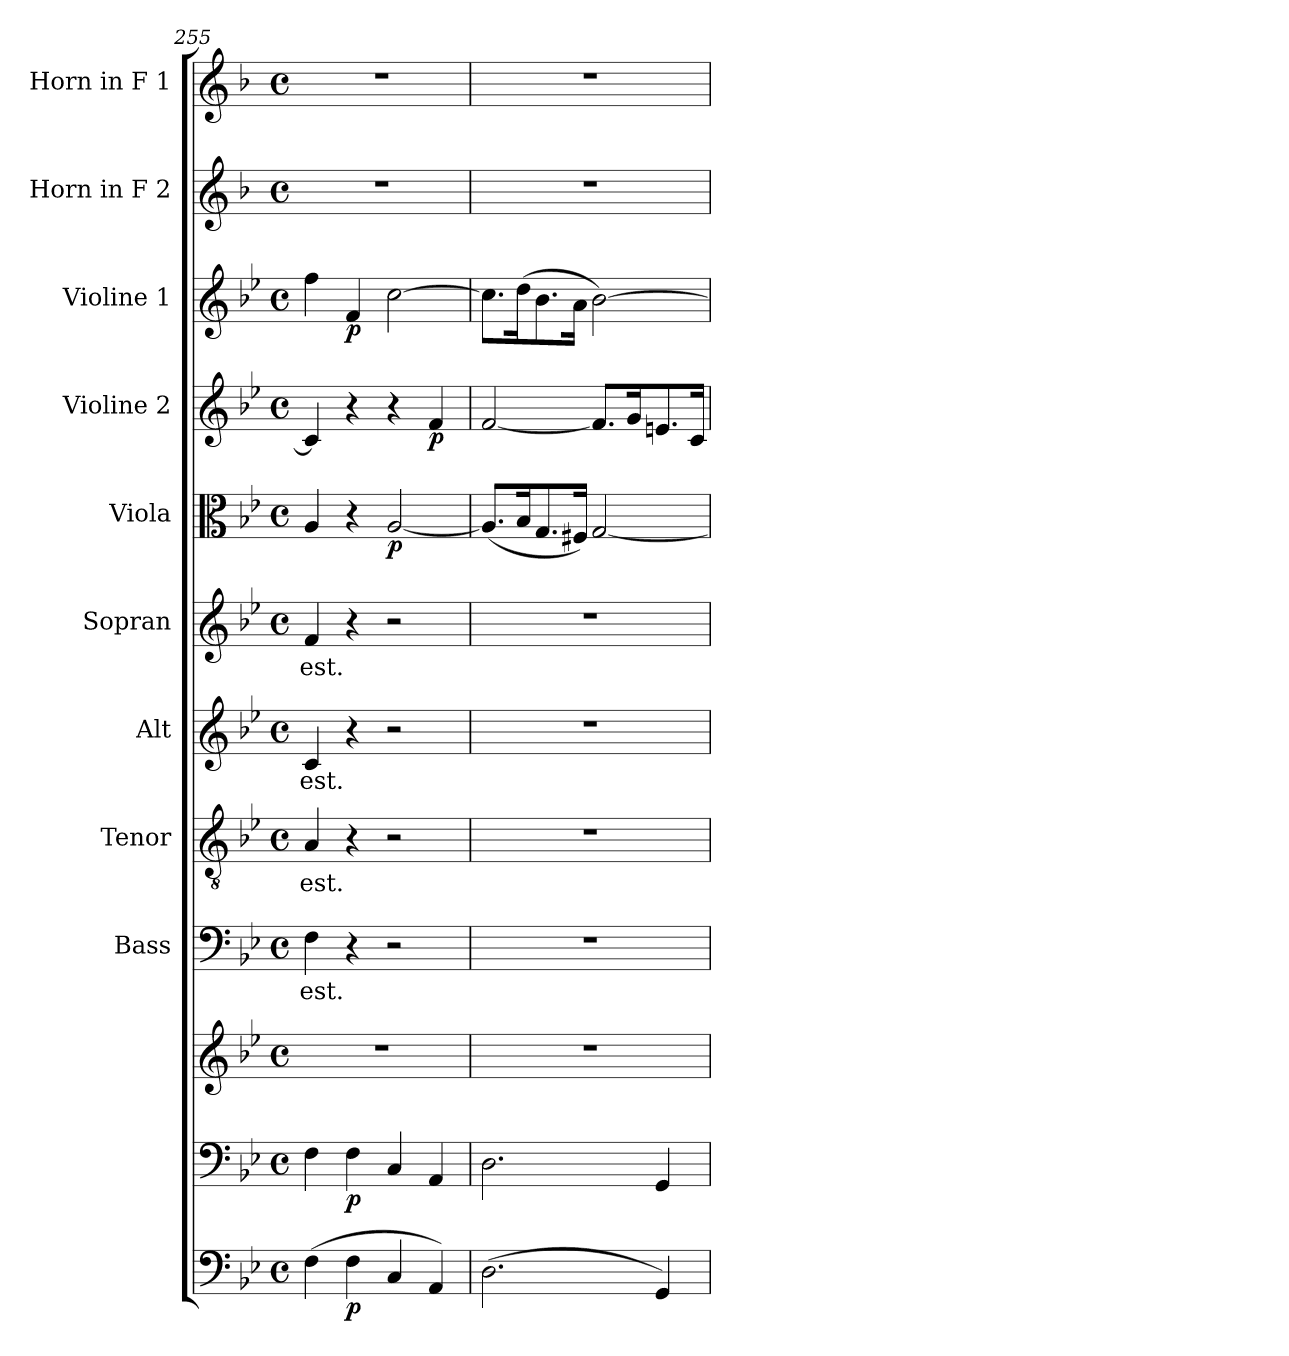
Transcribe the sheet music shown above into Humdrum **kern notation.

**kern	**dynam	**kern	**kern	**dynam	**kern	**text	**kern	**text	**kern	**text	**kern	**text	**kern	**dynam	**kern	**dynam	**kern	**dynam	**kern	**kern
*part11	*part11	*part10	*part10	*part10	*part9	*part9	*part8	*part8	*part7	*part7	*part6	*part6	*part5	*part5	*part4	*part4	*part3	*part3	*part2	*part1
*staff12	*staff12	*staff11	*staff10	*staff10/11	*staff9	*staff9	*staff8	*staff8	*staff7	*staff7	*staff6	*staff6	*staff5	*staff5	*staff4	*staff4	*staff3	*staff3	*staff2	*staff1
*	*	*	*	*	*I"Bass	*	*I"Tenor	*	*I"Alt	*	*I"Sopran	*	*I"Viola	*	*I"Violine 2	*	*I"Violine 1	*	*I"Horn in F 2	*I"Horn in F 1
*	*	*	*	*	*I'B.	*	*I'T.	*	*I'A.	*	*I'S.	*	*I'Vla.	*	*I'Vl. 2	*	*I'Vl. 1	*	*	*
*clefF4	*	*clefF4	*clefG2	*	*clefF4	*	*clefGv2	*	*clefG2	*	*clefG2	*	*clefC3	*	*clefG2	*	*clefG2	*	*clefG2	*clefG2
*ITrd7c12	*	*	*	*	*	*	*	*	*	*	*	*	*	*	*	*	*	*	*ITrd4c7	*ITrd4c7
*k[b-e-]	*	*k[b-e-]	*k[b-e-]	*	*k[b-e-]	*	*k[b-e-]	*	*k[b-e-]	*	*k[b-e-]	*	*k[b-e-]	*	*k[b-e-]	*	*k[b-e-]	*	*k[b-e-]	*k[b-e-]
*B-:	*	*B-:	*B-:	*	*B-:	*	*B-:	*	*B-:	*	*B-:	*	*B-:	*	*B-:	*	*B-:	*	*B-:	*B-:
*M4/4	*	*M4/4	*M4/4	*	*M4/4	*	*M4/4	*	*M4/4	*	*M4/4	*	*M4/4	*	*M4/4	*	*M4/4	*	*M4/4	*M4/4
*met(c)	*	*met(c)	*met(c)	*	*met(c)	*	*met(c)	*	*met(c)	*	*met(c)	*	*met(c)	*	*met(c)	*	*met(c)	*	*met(c)	*met(c)
=255	=255	=255	=255	=255	=255	=255	=255	=255	=255	=255	=255	=255	=255	=255	=255	=255	=255	=255	=255	=255
!	!	!	!	!	!	!LO:LY:b	!	!LO:LY:b	!	!LO:LY:b	!	!LO:LY:b	!	!	!	!	!	!	!	!
(>4FF\	.	4F\	1r	.	4F\	est.	4A/	est.	4c/	est.	4f/	est.	4A/	.	4c/]	.	4ff\	.	1r	1r
!	!LO:DY:b	!	!	!LO:DY:b=2	!	!	!	!	!	!	!	!	!	!	!	!	!	!LO:DY:b	!	!
4FF\	p	4F\	.	p	4r	.	4r	.	4r	.	4r	.	4r	.	4r	.	4f/	p	.	.
!	!	!	!	!	!	!	!	!	!	!	!	!	!	!LO:DY:b	!	!	!	!	!	!
4CC/	.	4C/	.	.	2r	.	2r	.	2r	.	2r	.	[2A/	p	4r	.	[2cc\	.	.	.
!	!	!	!	!	!	!	!	!	!	!	!	!	!	!	!	!LO:DY:b	!	!	!	!
4AAA/)	.	4AA/	.	.	.	.	.	.	.	.	.	.	.	.	4f/	p	.	.	.	.
=256	=256	=256	=256	=256	=256	=256	=256	=256	=256	=256	=256	=256	=256	=256	=256	=256	=256	=256	=256	=256
(>2.DD\	.	2.D\	1r	.	1r	.	1r	.	1r	.	1r	.	(<8.A/L]	.	[2f/	.	8.cc\L]	.	1r	1r
.	.	.	.	.	.	.	.	.	.	.	.	.	16B-/k	.	.	.	(>16dd\k	.	.	.
.	.	.	.	.	.	.	.	.	.	.	.	.	8.G/	.	.	.	8.b-\	.	.	.
.	.	.	.	.	.	.	.	.	.	.	.	.	16F#X/Jk)	.	.	.	16a\Jk	.	.	.
.	.	.	.	.	.	.	.	.	.	.	.	.	[2G/	.	8.f/L]	.	[2b-\)	.	.	.
.	.	.	.	.	.	.	.	.	.	.	.	.	.	.	16g/k	.	.	.	.	.
4GGG/)	.	4GG/	.	.	.	.	.	.	.	.	.	.	.	.	8.en/	.	.	.	.	.
.	.	.	.	.	.	.	.	.	.	.	.	.	.	.	16c/Jk	.	.	.	.	.
=	=	=	=	=	=	=	=	=	=	=	=	=	=	=	=	=	=	=	=	=
*-	*-	*-	*-	*-	*-	*-	*-	*-	*-	*-	*-	*-	*-	*-	*-	*-	*-	*-	*-	*-
